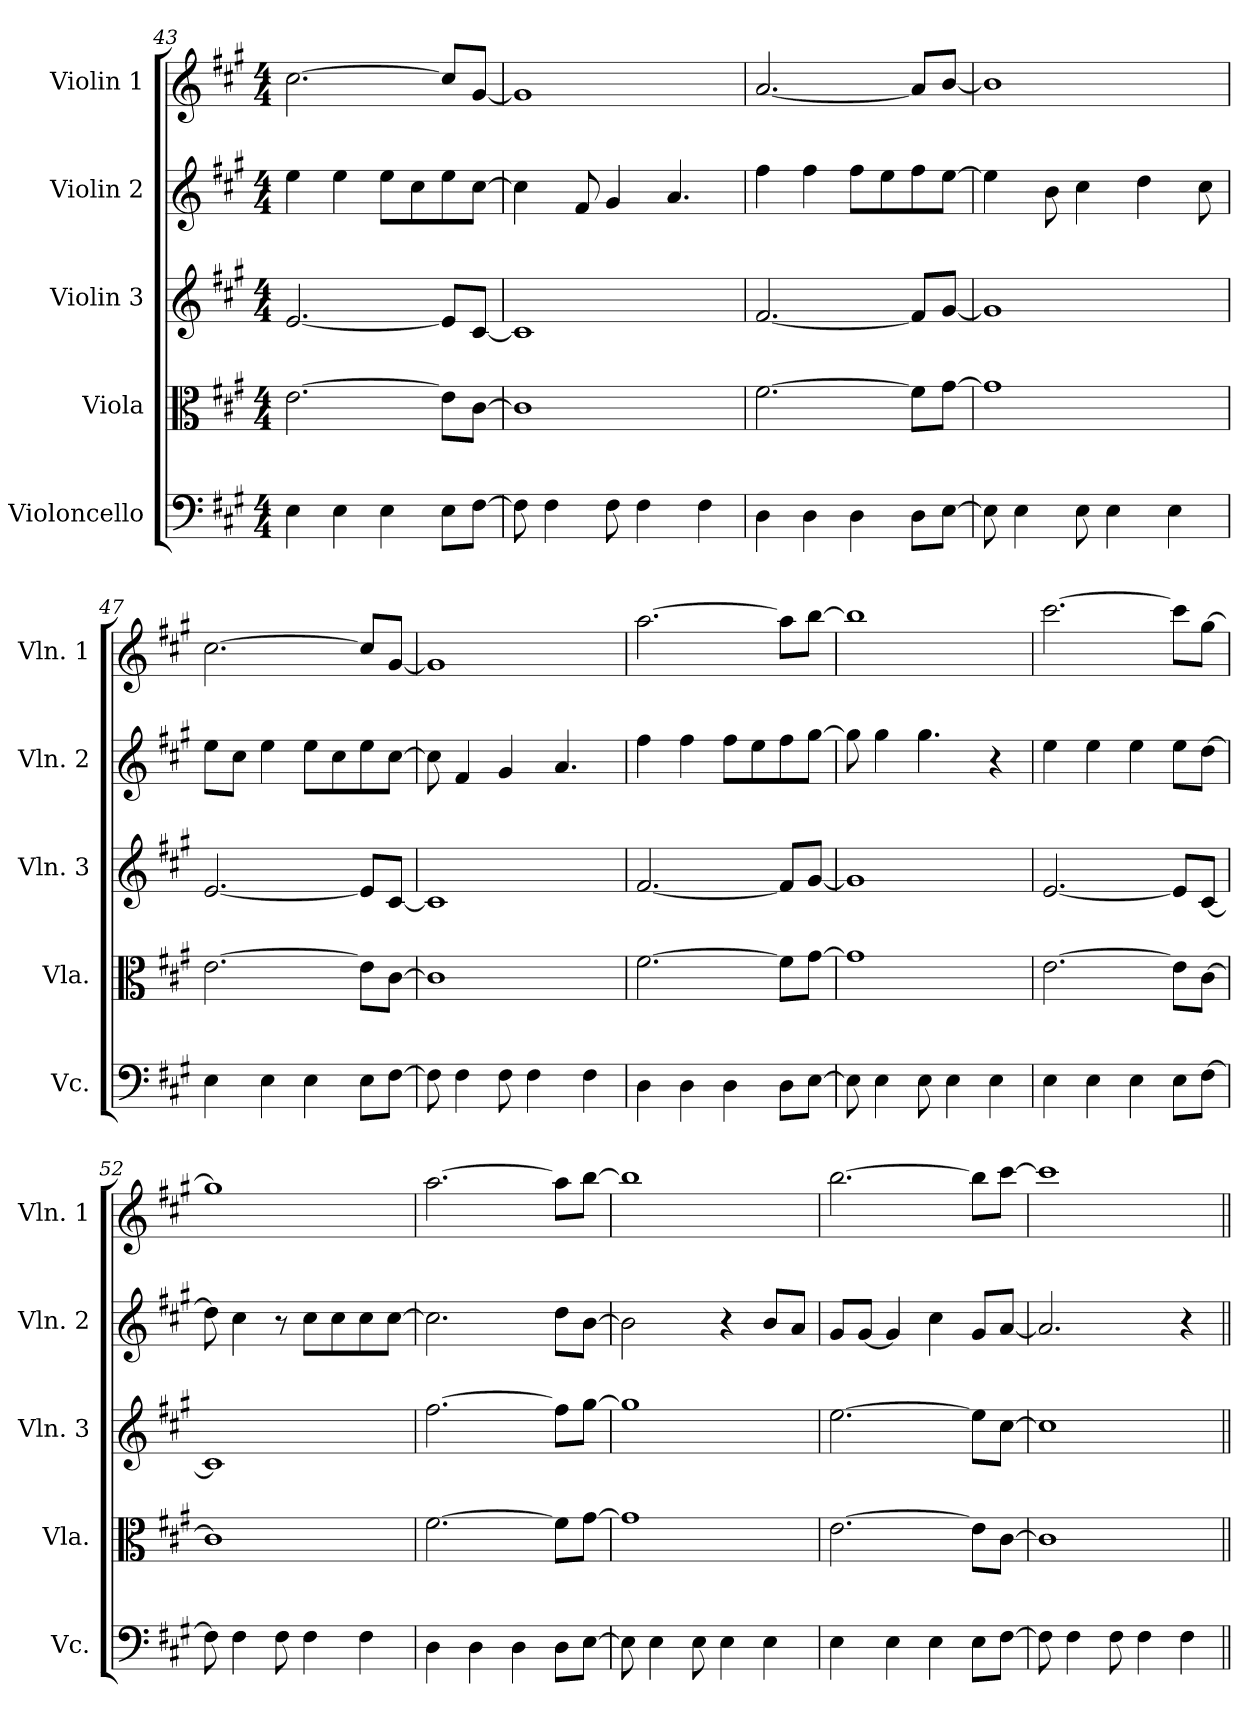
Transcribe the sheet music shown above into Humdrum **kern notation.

**kern	**kern	**kern	**kern	**kern
*part5	*part4	*part3	*part2	*part1
*staff5	*staff4	*staff3	*staff2	*staff1
*I"Violoncello	*I"Viola	*I"Violin 3	*I"Violin 2	*I"Violin 1
*I'Vc.	*I'Vla.	*I'Vln. 3	*I'Vln. 2	*I'Vln. 1
*clefF4	*clefC3	*clefG2	*clefG2	*clefG2
*k[f#c#g#]	*k[f#c#g#]	*k[f#c#g#]	*k[f#c#g#]	*k[f#c#g#]
*M4/4	*M4/4	*M4/4	*M4/4	*M4/4
=43	=43	=43	=43	=43
4E\	[2.e\	[2.e/	4ee\	[2.cc#\
4E\	.	.	4ee\	.
4E\	.	.	8ee\L	.
.	.	.	8cc#\	.
8E\L	8e\L]	8e/L]	8ee\	8cc#/L]
[8F#\J	[8c#\J	[8c#/J	[8cc#\J	[8g#/J
=44	=44	=44	=44	=44
8F#\]	1c#]	1c#]	4cc#\]	1g#]
4F#\	.	.	.	.
.	.	.	8f#/	.
8F#\	.	.	4g#/	.
4F#\	.	.	.	.
.	.	.	4.a/	.
4F#\	.	.	.	.
=45	=45	=45	=45	=45
4D\	[2.f#\	[2.f#/	4ff#\	[2.a/
4D\	.	.	4ff#\	.
4D\	.	.	8ff#\L	.
.	.	.	8ee\	.
8D\L	8f#\L]	8f#/L]	8ff#\	8a/L]
[8E\J	[8g#\J	[8g#/J	[8ee\J	[8b/J
!!LO:LB:g=z
=46	=46	=46	=46	=46
8E\]	1g#]	1g#]	4ee\]	1b]
4E\	.	.	.	.
.	.	.	8b\	.
8E\	.	.	4cc#\	.
4E\	.	.	.	.
.	.	.	4dd\	.
4E\	.	.	.	.
.	.	.	8cc#\	.
=47	=47	=47	=47	=47
4E\	[2.e\	[2.e/	8ee\L	[2.cc#\
.	.	.	8cc#\J	.
4E\	.	.	4ee\	.
4E\	.	.	8ee\L	.
.	.	.	8cc#\	.
8E\L	8e\L]	8e/L]	8ee\	8cc#/L]
[8F#\J	[8c#\J	[8c#/J	[8cc#\J	[8g#/J
=48	=48	=48	=48	=48
8F#\]	1c#]	1c#]	8cc#\]	1g#]
4F#\	.	.	4f#/	.
8F#\	.	.	4g#/	.
4F#\	.	.	.	.
.	.	.	4.a/	.
4F#\	.	.	.	.
=49	=49	=49	=49	=49
4D\	[2.f#\	[2.f#/	4ff#\	[2.aa\
4D\	.	.	4ff#\	.
4D\	.	.	8ff#\L	.
.	.	.	8ee\	.
8D\L	8f#\L]	8f#/L]	8ff#\	8aa\L]
[8E\J	[8g#\J	[8g#/J	[8gg#\J	[8bb\J
=50	=50	=50	=50	=50
8E\]	1g#]	1g#]	8gg#\]	1bb]
4E\	.	.	4gg#\	.
8E\	.	.	4.gg#\	.
4E\	.	.	.	.
4E\	.	.	4r	.
=51	=51	=51	=51	=51
4E\	[2.e\	[2.e/	4ee\	[2.ccc#\
4E\	.	.	4ee\	.
4E\	.	.	4ee\	.
8E\L	8e\L]	8e/L]	8ee\L	8ccc#\L]
[8F#\J	[8c#\J	[8c#/J	[8dd\J	[8gg#\J
!!LO:PB:g=z
=52	=52	=52	=52	=52
8F#\]	1c#]	1c#]	8dd\]	1gg#]
4F#\	.	.	4cc#\	.
8F#\	.	.	8r	.
4F#\	.	.	8cc#\L	.
.	.	.	8cc#\	.
4F#\	.	.	8cc#\	.
.	.	.	[8cc#\J	.
=53	=53	=53	=53	=53
4D\	[2.f#\	[2.ff#\	2.cc#\]	[2.aa\
4D\	.	.	.	.
4D\	.	.	.	.
8D\L	8f#\L]	8ff#\L]	8dd\L	8aa\L]
[8E\J	[8g#\J	[8gg#\J	[8b\J	[8bb\J
=54	=54	=54	=54	=54
8E\]	1g#]	1gg#]	2b\]	1bb]
4E\	.	.	.	.
8E\	.	.	.	.
4E\	.	.	4r	.
4E\	.	.	8b/L	.
.	.	.	8a/J	.
=55	=55	=55	=55	=55
4E\	[2.e\	[2.ee\	8g#/L	[2.bb\
.	.	.	[8g#/J	.
4E\	.	.	4g#/]	.
4E\	.	.	4cc#\	.
8E\L	8e\L]	8ee\L]	8g#/L	8bb\L]
[8F#\J	[8c#\J	[8cc#\J	[8a/J	[8ccc#\J
=56	=56	=56	=56	=56
8F#\]	1c#]	1cc#]	2.a/]	1ccc#]
4F#\	.	.	.	.
8F#\	.	.	.	.
4F#\	.	.	.	.
4F#\	.	.	4r	.
=||	=||	=||	=||	=||
*-	*-	*-	*-	*-
